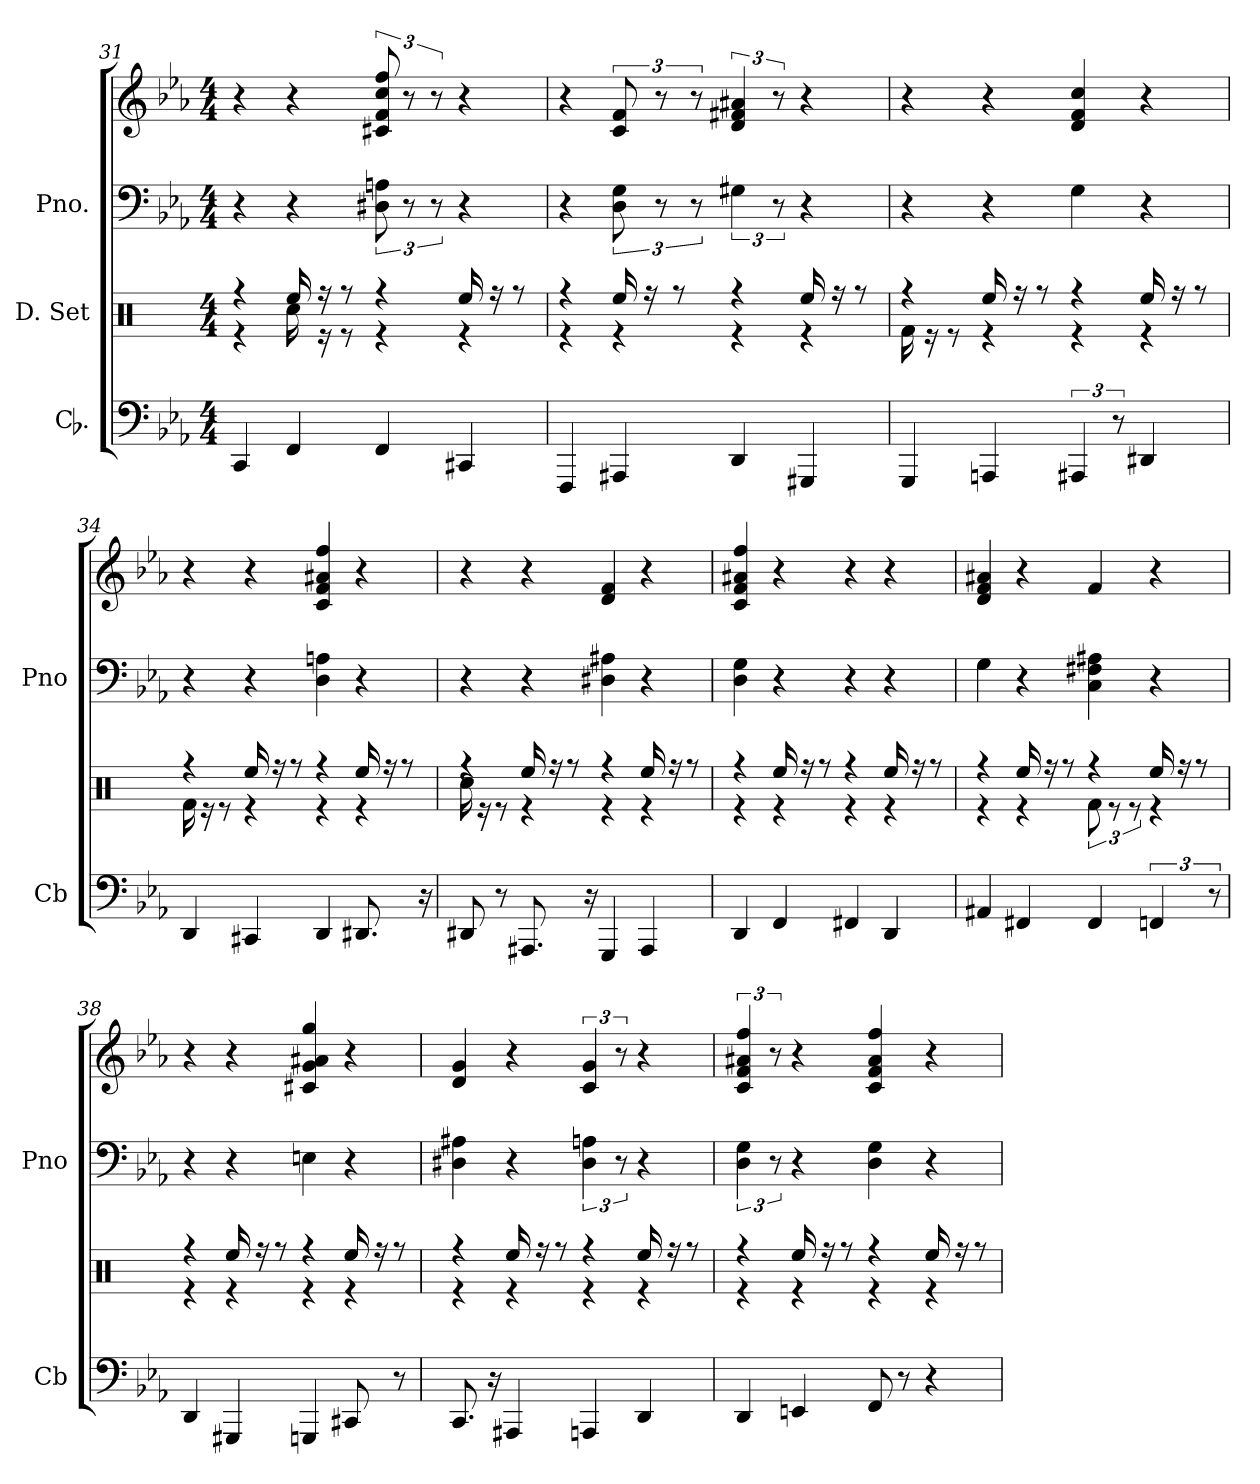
**kern	**kern	**kern	**kern
*part3	*part2	*part1	*part1
*staff4	*staff3	*staff2	*staff1
*I"Cb.	*I"D. Set	*I"Pno.	*
*I'Cb	*	*I'Pno	*
*clefF4	*clefX	*clefF4	*clefG2
*k[b-e-a-]	*k[]	*k[b-e-a-]	*k[b-e-a-]
*M4/4	*M4/4	*M4/4	*M4/4
=31	=31	=31	=31
*	*^	*	*
4CC	4re	4rff	4r	4r
4FF	16Rcc\	16Ree/	4r	4r
.	16re	16rff	.	.
.	8re	8rff	.	.
4FF	4re	4rff	12D#X 12An	12c#X 12f 12cc 12ff
.	.	.	12r	12r
.	.	.	12r	12r
4CC#X	4re	16Ree/	4r	4r
.	.	16rff	.	.
.	.	8rff	.	.
=32	=32	=32	=32	=32
4FFF	4re	4rff	4r	4r
4AAA#X	4re	16Ree/	12D 12G	12c 12f
.	.	16rff	.	.
.	.	.	12r	12r
.	.	8rff	.	.
.	.	.	12r	12r
4DD	4re	4rff	6G#X	6d 6f#X 6a#X
.	.	.	12r	12r
4GGG#X	4re	16Ree/	4r	4r
.	.	16rff	.	.
.	.	8rff	.	.
=33	=33	=33	=33	=33
4GGG	16Rf\	4rff	4r	4r
.	16re	.	.	.
.	8re	.	.	.
4AAAn	4re	16Ree/	4r	4r
.	.	16rff	.	.
.	.	8rff	.	.
6AAA#X	4re	4rff	4G	4d 4f 4cc
12r	.	.	.	.
4DD#X	4re	16Ree/	4r	4r
.	.	16rff	.	.
.	.	8rff	.	.
=34	=34	=34	=34	=34
4DD	16Rf\	4rff	4r	4r
.	16re	.	.	.
.	8re	.	.	.
4CC#X	4re	16Ree/	4r	4r
.	.	16rff	.	.
.	.	8rff	.	.
4DD	4re	4rff	4D 4An	4c 4f 4a#X 4ff
8.DD#X	4re	16Ree/	4r	4r
.	.	16rff	.	.
.	.	8rff	.	.
16r	.	.	.	.
=35	=35	=35	=35	=35
8DD#X	16Rcc\	4rff	4r	4r
.	16re	.	.	.
8r	8re	.	.	.
8.AAA#X	4re	16Ree/	4r	4r
.	.	16rff	.	.
.	.	8rff	.	.
16r	.	.	.	.
4GGG	4re	4rff	4D#X 4A#X	4d 4f
4AAA#	4re	16Ree/	4r	4r
.	.	16rff	.	.
.	.	8rff	.	.
=36	=36	=36	=36	=36
4DD	4re	4rff	4D 4G	4c 4f 4a#X 4ff
4FF	4re	16Ree/	4r	4r
.	.	16rff	.	.
.	.	8rff	.	.
4FF#X	4re	4rff	4r	4r
4DD	4re	16Ree/	4r	4r
.	.	16rff	.	.
.	.	8rff	.	.
=37	=37	=37	=37	=37
4AA#X	4re	4rff	4G	4d 4f 4a#X
4FF#X	4re	16Ree/	4r	4r
.	.	16rff	.	.
.	.	8rff	.	.
4FF#	12Rf\	4rff	4C 4F#X 4A#X	4f
.	12re	.	.	.
.	12re	.	.	.
6FFn	4re	16Ree/	4r	4r
.	.	16rff	.	.
.	.	8rff	.	.
12r	.	.	.	.
=38	=38	=38	=38	=38
4DD	4re	4rff	4r	4r
4GGG#X	4re	16Ree/	4r	4r
.	.	16rff	.	.
.	.	8rff	.	.
4GGGn	4re	4rff	4En	4c#X 4g 4a#X 4gg
8CC#X	4re	16Ree/	4r	4r
.	.	16rff	.	.
8r	.	8rff	.	.
=39	=39	=39	=39	=39
8.CC	4re	4rff	4D#X 4A#X	4d 4g
16r	.	.	.	.
4AAA#X	4re	16Ree/	4r	4r
.	.	16rff	.	.
.	.	8rff	.	.
4AAAn	4re	4rff	6D# 6An	6c 6g
.	.	.	12r	12r
4DD	4re	16Ree/	4r	4r
.	.	16rff	.	.
.	.	8rff	.	.
=40	=40	=40	=40	=40
4DD	4re	4rff	6D 6G	6c 6f 6a#X 6ff
.	.	.	12r	12r
4EEn	4re	16Ree/	4r	4r
.	.	16rff	.	.
.	.	8rff	.	.
8FF	4re	4rff	4D 4G	4c 4f 4a# 4ff
8r	.	.	.	.
4r	4re	16Ree/	4r	4r
.	.	16rff	.	.
.	.	8rff	.	.
*	*v	*v	*	*
=	=	=	=
*-	*-	*-	*-
